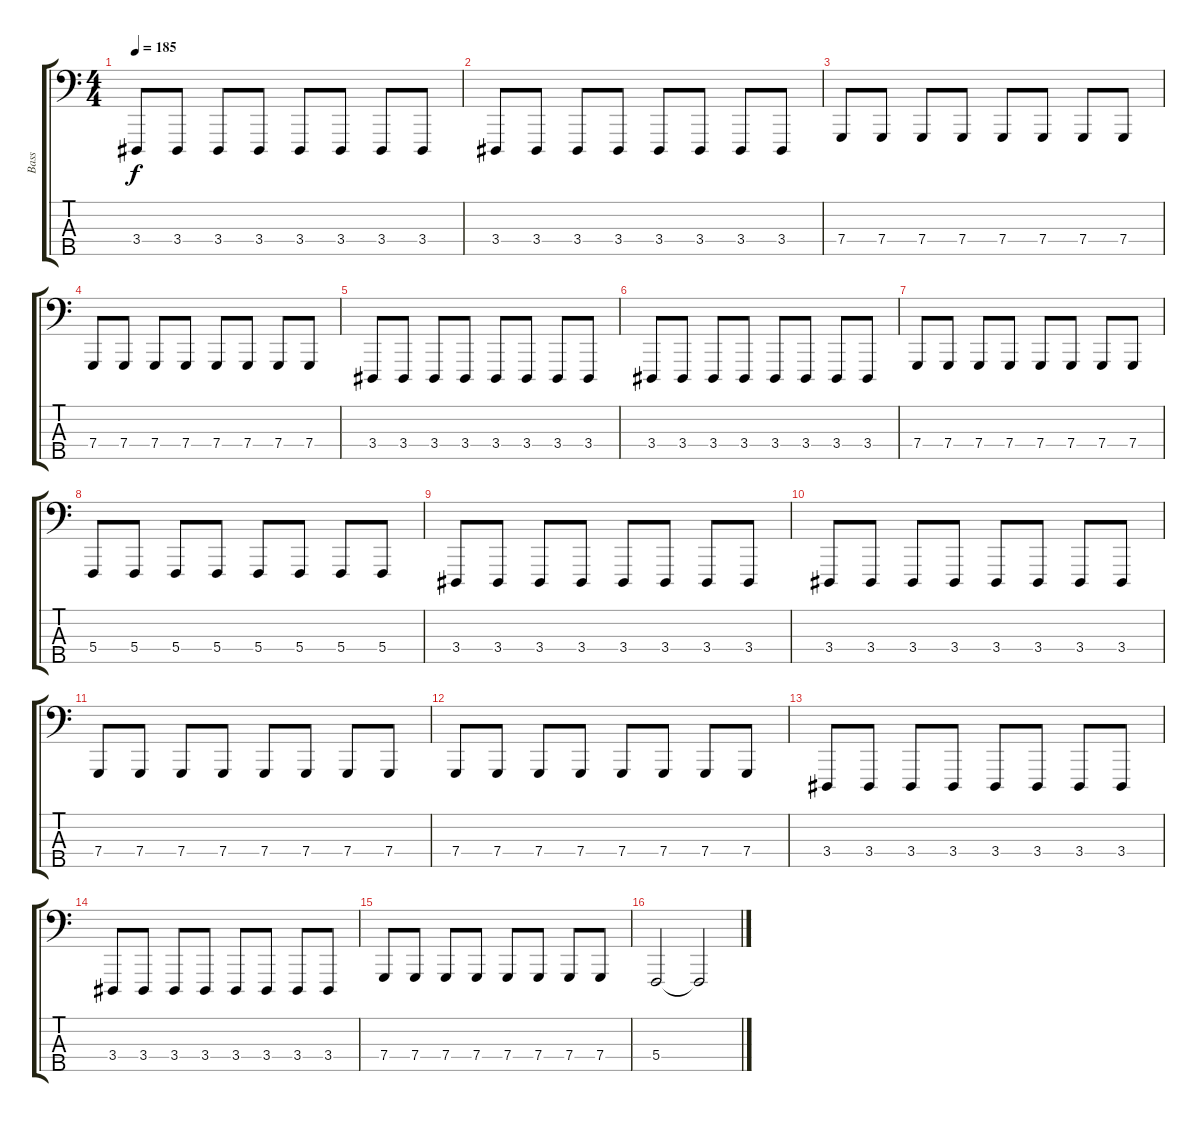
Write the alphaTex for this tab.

\track ("Bass" "Bass") {instrument lead8bassandlead}
\staff {score tabs}
\tuning (Eb2 Bb1 F1 C1 G0) {hide}
\ts (4 4)
\tempo 185
\clef f4
\ks c
3.4.8{dy f} 3.4.8 3.4.8 3.4.8 3.4.8 3.4.8 3.4.8 3.4.8 |
3.4.8 3.4.8 3.4.8 3.4.8 3.4.8 3.4.8 3.4.8 3.4.8 |
7.4.8 7.4.8 7.4.8 7.4.8 7.4.8 7.4.8 7.4.8 7.4.8 |
7.4.8 7.4.8 7.4.8 7.4.8 7.4.8 7.4.8 7.4.8 7.4.8 |
3.4.8 3.4.8 3.4.8 3.4.8 3.4.8 3.4.8 3.4.8 3.4.8 |
3.4.8 3.4.8 3.4.8 3.4.8 3.4.8 3.4.8 3.4.8 3.4.8 |
7.4.8 7.4.8 7.4.8 7.4.8 7.4.8 7.4.8 7.4.8 7.4.8 |
5.4.8 5.4.8 5.4.8 5.4.8 5.4.8 5.4.8 5.4.8 5.4.8 |
3.4.8 3.4.8 3.4.8 3.4.8 3.4.8 3.4.8 3.4.8 3.4.8 |
3.4.8 3.4.8 3.4.8 3.4.8 3.4.8 3.4.8 3.4.8 3.4.8 |
7.4.8 7.4.8 7.4.8 7.4.8 7.4.8 7.4.8 7.4.8 7.4.8 |
7.4.8 7.4.8 7.4.8 7.4.8 7.4.8 7.4.8 7.4.8 7.4.8 |
3.4.8 3.4.8 3.4.8 3.4.8 3.4.8 3.4.8 3.4.8 3.4.8 |
3.4.8 3.4.8 3.4.8 3.4.8 3.4.8 3.4.8 3.4.8 3.4.8 |
7.4.8 7.4.8 7.4.8 7.4.8 7.4.8 7.4.8 7.4.8 7.4.8 |
5.4.2 5.4{t}.2
